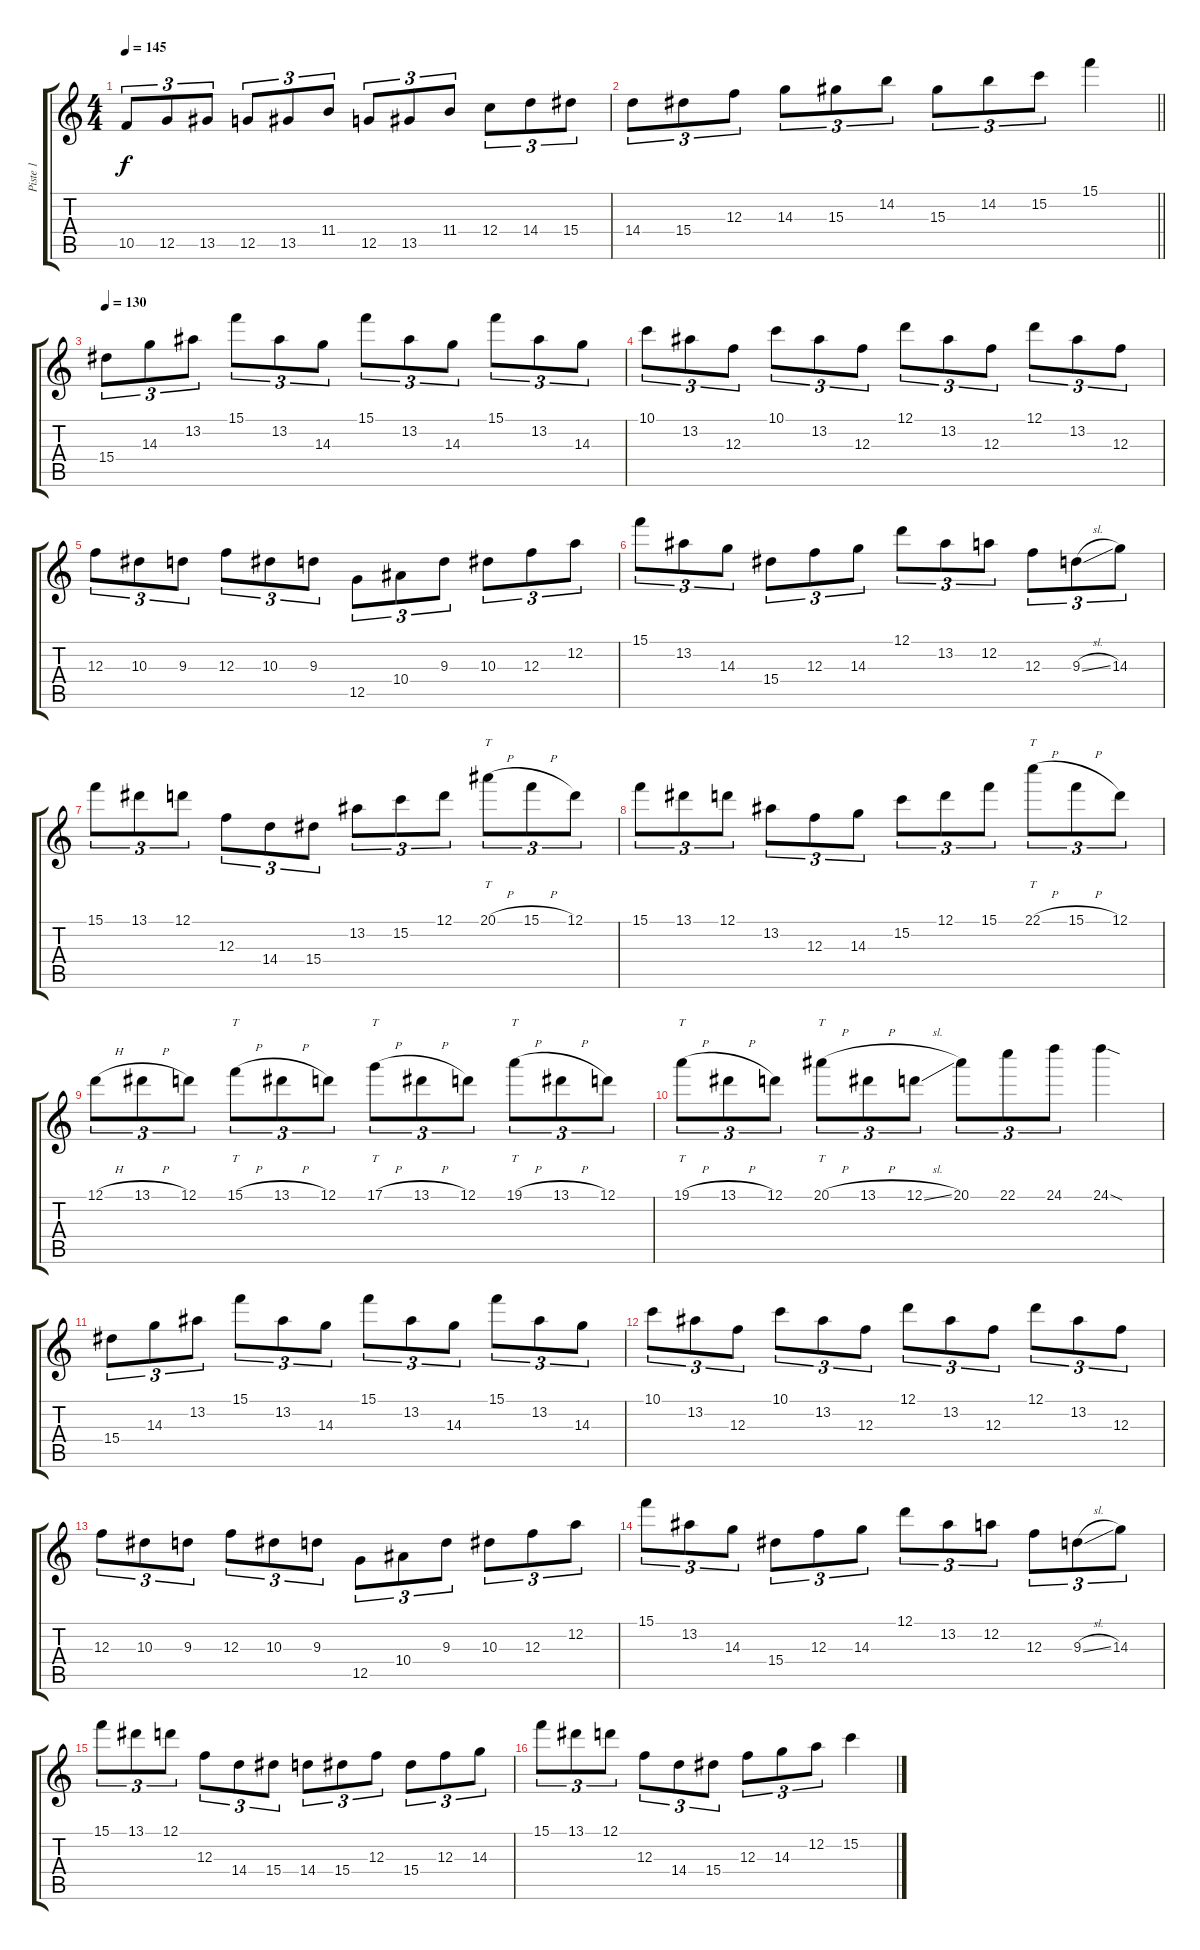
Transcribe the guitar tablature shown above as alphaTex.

\track ("Piste 1" "Piste 1") {instrument distortionguitar}
\staff {score tabs}
\tuning (D4 A3 F3 C3 G2 C2) {hide}
\ts (4 4)
\tempo 145
\clef g2
\ks c
10.5.8{tu (3 2) dy f} 12.5.8{tu (3 2)} 13.5.8{tu (3 2)} 12.5.8{tu (3 2)} 13.5.8{tu (3 2)} 11.4.8{tu (3 2)} 12.5.8{tu (3 2)} 13.5.8{tu (3 2)} 11.4.8{tu (3 2)} 12.4.8{tu (3 2)} 14.4.8{tu (3 2)} 15.4.8{tu (3 2)} |
\barLineRight lightlight
14.4.8{tu (3 2)} 15.4.8{tu (3 2)} 12.3.8{tu (3 2)} 14.3.8{tu (3 2)} 15.3.8{tu (3 2)} 14.2.8{tu (3 2)} 15.3.8{tu (3 2)} 14.2.8{tu (3 2)} 15.2.8{tu (3 2)} 15.1.4 |
\tempo 130
15.4.8{tu (3 2)} 14.3.8{tu (3 2)} 13.2.8{tu (3 2)} 15.1.8{tu (3 2)} 13.2.8{tu (3 2)} 14.3.8{tu (3 2)} 15.1.8{tu (3 2)} 13.2.8{tu (3 2)} 14.3.8{tu (3 2)} 15.1.8{tu (3 2)} 13.2.8{tu (3 2)} 14.3.8{tu (3 2)} |
10.1.8{tu (3 2)} 13.2.8{tu (3 2)} 12.3.8{tu (3 2)} 10.1.8{tu (3 2)} 13.2.8{tu (3 2)} 12.3.8{tu (3 2)} 12.1.8{tu (3 2)} 13.2.8{tu (3 2)} 12.3.8{tu (3 2)} 12.1.8{tu (3 2)} 13.2.8{tu (3 2)} 12.3.8{tu (3 2)} |
12.3.8{tu (3 2)} 10.3.8{tu (3 2)} 9.3.8{tu (3 2)} 12.3.8{tu (3 2)} 10.3.8{tu (3 2)} 9.3.8{tu (3 2)} 12.5.8{tu (3 2)} 10.4.8{tu (3 2)} 9.3.8{tu (3 2)} 10.3.8{tu (3 2)} 12.3.8{tu (3 2)} 12.2.8{tu (3 2)} |
15.1.8{tu (3 2)} 13.2.8{tu (3 2)} 14.3.8{tu (3 2)} 15.4.8{tu (3 2)} 12.3.8{tu (3 2)} 14.3.8{tu (3 2)} 12.1.8{tu (3 2)} 13.2.8{tu (3 2)} 12.2.8{tu (3 2)} 12.3.8{tu (3 2)} 9.3{sl}.8{tu (3 2)} 14.3.8{tu (3 2)} |
15.1.8{tu (3 2)} 13.1.8{tu (3 2)} 12.1.8{tu (3 2)} 12.3.8{tu (3 2)} 14.4.8{tu (3 2)} 15.4.8{tu (3 2)} 13.2.8{tu (3 2)} 15.2.8{tu (3 2)} 12.1.8{tu (3 2)} 20.1{h}.8{tt tu (3 2)} 15.1{h}.8{tu (3 2)} 12.1.8{tu (3 2)} |
15.1.8{tu (3 2)} 13.1.8{tu (3 2)} 12.1.8{tu (3 2)} 13.2.8{tu (3 2)} 12.3.8{tu (3 2)} 14.3.8{tu (3 2)} 15.2.8{tu (3 2)} 12.1.8{tu (3 2)} 15.1.8{tu (3 2)} 22.1{h}.8{tt tu (3 2)} 15.1{h}.8{tu (3 2)} 12.1.8{tu (3 2)} |
12.1{h}.8{tu (3 2)} 13.1{h}.8{tu (3 2)} 12.1.8{tu (3 2)} 15.1{h}.8{tt tu (3 2)} 13.1{h}.8{tu (3 2)} 12.1.8{tu (3 2)} 17.1{h}.8{tt tu (3 2)} 13.1{h}.8{tu (3 2)} 12.1.8{tu (3 2)} 19.1{h}.8{tt tu (3 2)} 13.1{h}.8{tu (3 2)} 12.1.8{tu (3 2)} |
19.1{h}.8{tt tu (3 2)} 13.1{h}.8{tu (3 2)} 12.1.8{tu (3 2)} 20.1{h}.8{tt tu (3 2)} 13.1{h}.8{tu (3 2)} 12.1{sl}.8{tu (3 2)} 20.1.8{tu (3 2)} 22.1.8{tu (3 2)} 24.1.8{tu (3 2)} 24.1{sod}.4 |
15.4.8{tu (3 2)} 14.3.8{tu (3 2)} 13.2.8{tu (3 2)} 15.1.8{tu (3 2)} 13.2.8{tu (3 2)} 14.3.8{tu (3 2)} 15.1.8{tu (3 2)} 13.2.8{tu (3 2)} 14.3.8{tu (3 2)} 15.1.8{tu (3 2)} 13.2.8{tu (3 2)} 14.3.8{tu (3 2)} |
10.1.8{tu (3 2)} 13.2.8{tu (3 2)} 12.3.8{tu (3 2)} 10.1.8{tu (3 2)} 13.2.8{tu (3 2)} 12.3.8{tu (3 2)} 12.1.8{tu (3 2)} 13.2.8{tu (3 2)} 12.3.8{tu (3 2)} 12.1.8{tu (3 2)} 13.2.8{tu (3 2)} 12.3.8{tu (3 2)} |
12.3.8{tu (3 2)} 10.3.8{tu (3 2)} 9.3.8{tu (3 2)} 12.3.8{tu (3 2)} 10.3.8{tu (3 2)} 9.3.8{tu (3 2)} 12.5.8{tu (3 2)} 10.4.8{tu (3 2)} 9.3.8{tu (3 2)} 10.3.8{tu (3 2)} 12.3.8{tu (3 2)} 12.2.8{tu (3 2)} |
15.1.8{tu (3 2)} 13.2.8{tu (3 2)} 14.3.8{tu (3 2)} 15.4.8{tu (3 2)} 12.3.8{tu (3 2)} 14.3.8{tu (3 2)} 12.1.8{tu (3 2)} 13.2.8{tu (3 2)} 12.2.8{tu (3 2)} 12.3.8{tu (3 2)} 9.3{sl}.8{tu (3 2)} 14.3.8{tu (3 2)} |
15.1.8{tu (3 2)} 13.1.8{tu (3 2)} 12.1.8{tu (3 2)} 12.3.8{tu (3 2)} 14.4.8{tu (3 2)} 15.4.8{tu (3 2)} 14.4.8{tu (3 2)} 15.4.8{tu (3 2)} 12.3.8{tu (3 2)} 15.4.8{tu (3 2)} 12.3.8{tu (3 2)} 14.3.8{tu (3 2)} |
15.1.8{tu (3 2)} 13.1.8{tu (3 2)} 12.1.8{tu (3 2)} 12.3.8{tu (3 2)} 14.4.8{tu (3 2)} 15.4.8{tu (3 2)} 12.3.8{tu (3 2)} 14.3.8{tu (3 2)} 12.2.8{tu (3 2)} 15.2.4
